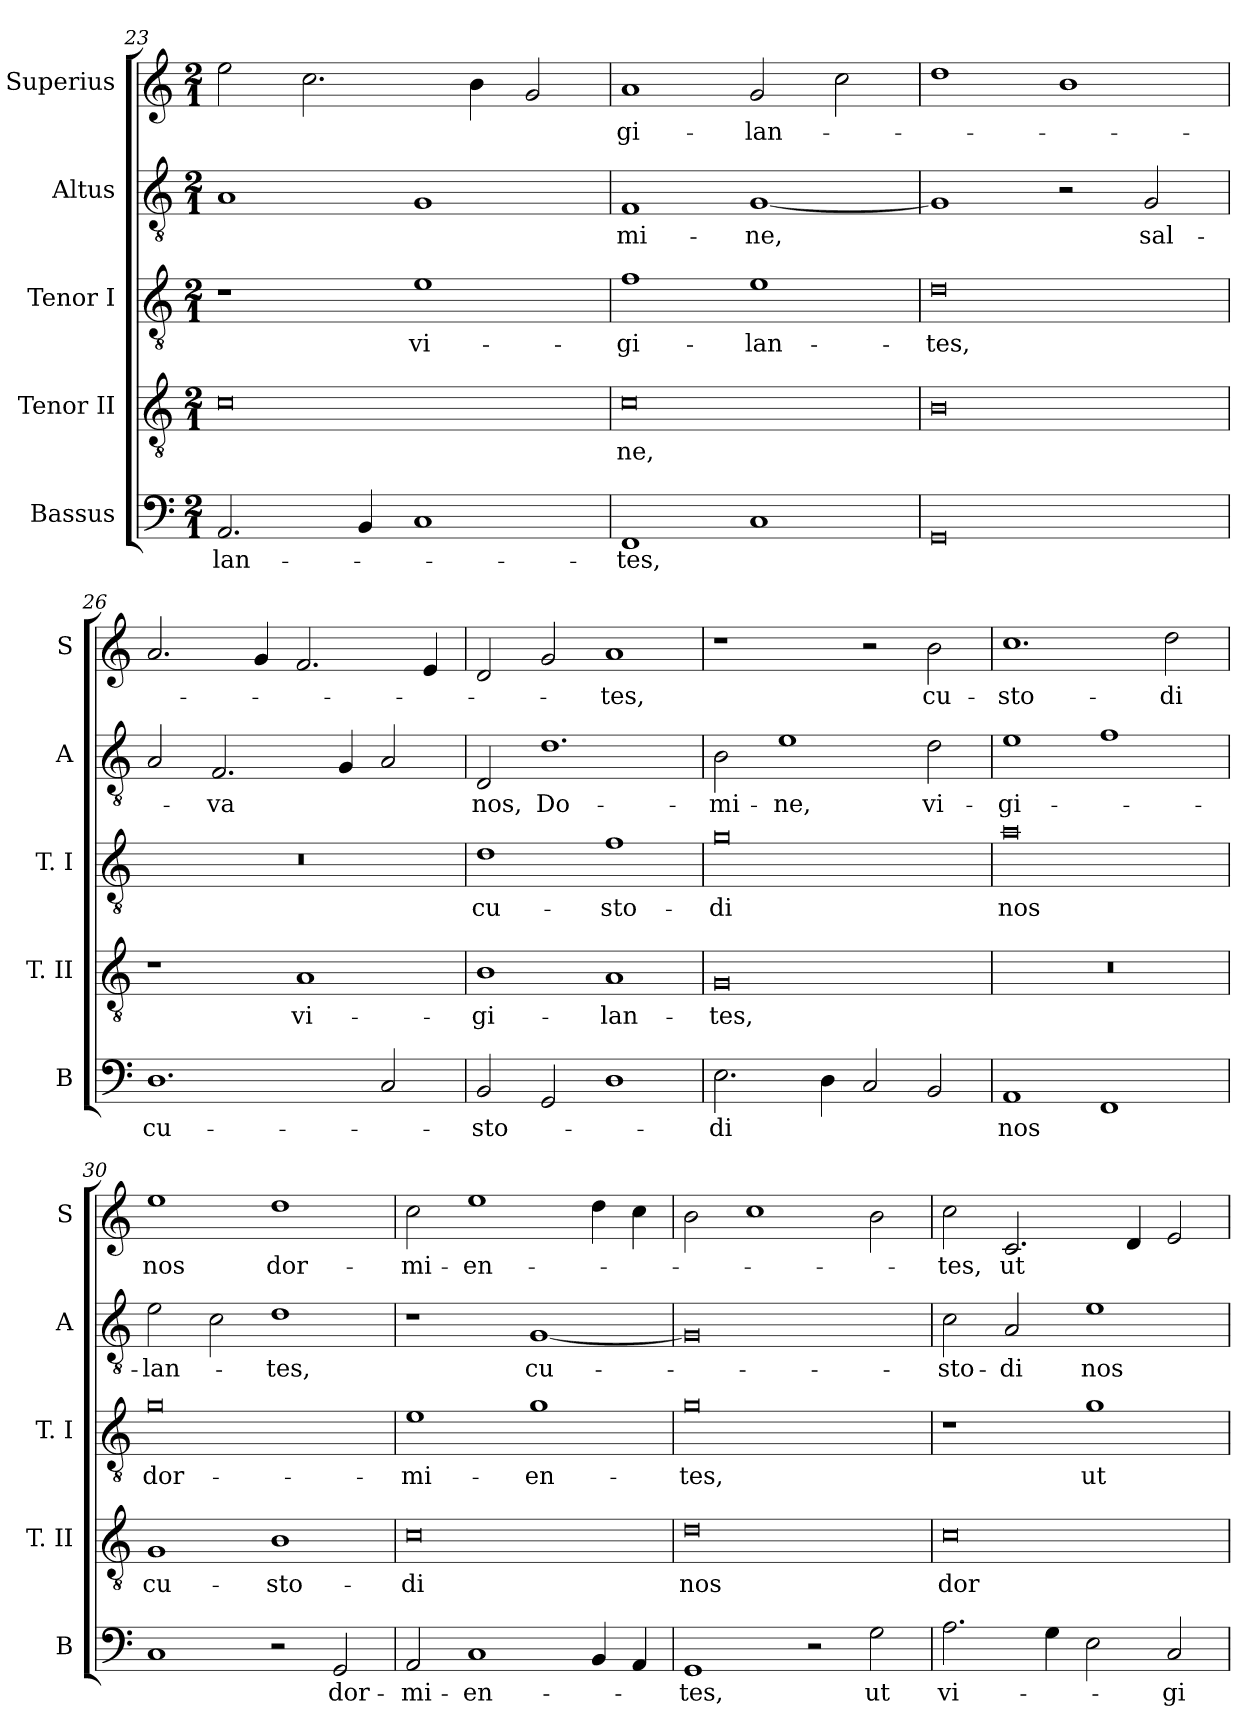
**kern	**text	**kern	**text	**kern	**text	**kern	**text	**kern	**text
*part5	*part5	*part4	*part4	*part3	*part3	*part2	*part2	*part1	*part1
*staff5	*staff5	*staff4	*staff4	*staff3	*staff3	*staff2	*staff2	*staff1	*staff1
*I"Bassus	*	*I"Tenor II	*	*I"Tenor I	*	*I"Altus	*	*I"Superius	*
*I'B	*	*I'T. II	*	*I'T. I	*	*I'A	*	*I'S	*
*clefF4	*	*clefGv2	*	*clefGv2	*	*clefGv2	*	*clefG2	*
*k[]	*	*k[]	*	*k[]	*	*k[]	*	*k[]	*
*C:	*	*C:	*	*C:	*	*C:	*	*C:	*
*M2/1	*	*M2/1	*	*M2/1	*	*M2/1	*	*M2/1	*
=23	=23	=23	=23	=23	=23	=23	=23	=23	=23
2.AA	-lan-	0c	.	1r	.	1A	.	2ee	.
.	.	.	.	.	.	.	.	2.cc	.
4BB	.	.	.	.	.	.	.	.	.
1C	.	.	.	1e	vi-	1G	.	.	.
.	.	.	.	.	.	.	.	4b	.
.	.	.	.	.	.	.	.	2g	.
=24	=24	=24	=24	=24	=24	=24	=24	=24	=24
1FF	-tes,	0c	-ne,	1f	-gi-	1F	-mi-	1a	-gi-
1C	.	.	.	1e	-lan-	[1G	-ne,	2g	-lan-
.	.	.	.	.	.	.	.	2cc	.
=25	=25	=25	=25	=25	=25	=25	=25	=25	=25
0GG	.	0B	.	0d	-tes,	1G]	.	1dd	.
.	.	.	.	.	.	2r	.	1b	.
.	.	.	.	.	.	2G	sal-	.	.
=26	=26	=26	=26	=26	=26	=26	=26	=26	=26
1.D	cu-	1r	.	0r	.	2A	.	2.a	.
.	.	.	.	.	.	2.F	-va	.	.
.	.	.	.	.	.	.	.	4g	.
.	.	1A	vi-	.	.	.	.	2.f	.
.	.	.	.	.	.	4G	.	.	.
2C	.	.	.	.	.	2A	.	.	.
.	.	.	.	.	.	.	.	4e	.
=27	=27	=27	=27	=27	=27	=27	=27	=27	=27
2BB	-sto-	1B	-gi-	1d	cu-	2D	nos,	2d	.
2GG	.	.	.	.	.	1.d	Do-	2g	.
1D	.	1A	-lan-	1f	-sto-	.	.	1a	-tes,
=28	=28	=28	=28	=28	=28	=28	=28	=28	=28
2.E	-di	0G	-tes,	0g	-di	2B	-mi-	1r	.
.	.	.	.	.	.	1e	-ne,	.	.
4D	.	.	.	.	.	.	.	.	.
2C	.	.	.	.	.	.	.	2r	.
2BB	.	.	.	.	.	2d	vi-	2b	cu-
=29	=29	=29	=29	=29	=29	=29	=29	=29	=29
1AA	nos	0r	.	0a	nos	1e	-gi-	1.cc	-sto-
1FF	.	.	.	.	.	1f	.	.	.
.	.	.	.	.	.	.	.	2dd	-di
=30	=30	=30	=30	=30	=30	=30	=30	=30	=30
1C	.	1G	cu-	0g	dor-	2e	-lan-	1ee	nos
.	.	.	.	.	.	2c	.	.	.
2r	.	1B	-sto-	.	.	1d	-tes,	1dd	dor-
2GG	dor-	.	.	.	.	.	.	.	.
=31	=31	=31	=31	=31	=31	=31	=31	=31	=31
2AA	-mi-	0c	-di	1e	-mi-	1r	.	2cc	-mi-
1C	-en-	.	.	.	.	.	.	1ee	-en-
.	.	.	.	1g	-en-	[1G	cu-	.	.
4BB	.	.	.	.	.	.	.	4dd	.
4AA	.	.	.	.	.	.	.	4cc	.
=32	=32	=32	=32	=32	=32	=32	=32	=32	=32
1GG	-tes,	0d	nos	0g	-tes,	0G]	.	2b	.
.	.	.	.	.	.	.	.	1cc	.
2r	.	.	.	.	.	.	.	.	.
2G	ut	.	.	.	.	.	.	2b	.
=33	=33	=33	=33	=33	=33	=33	=33	=33	=33
2.A	vi-	0c	dor-	1r	.	2c	-sto-	2cc	-tes,
.	.	.	.	.	.	2A	-di	2.c	ut
4G	.	.	.	.	.	.	.	.	.
2E	.	.	.	1g	ut	1e	nos	.	.
.	.	.	.	.	.	.	.	4d	.
2C	-gi-	.	.	.	.	.	.	2e	.
=	=	=	=	=	=	=	=	=	=
*-	*-	*-	*-	*-	*-	*-	*-	*-	*-
